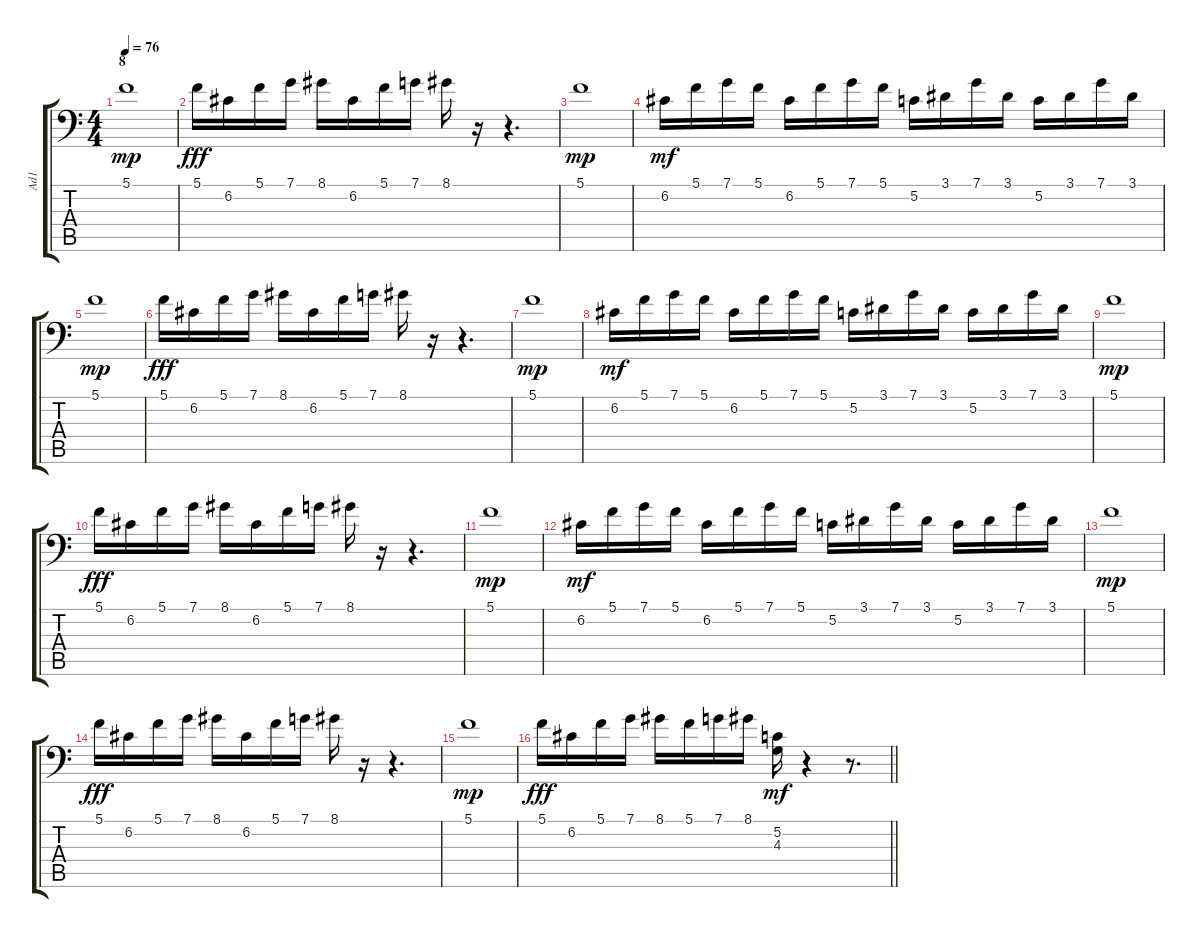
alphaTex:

\track ("Ad1" "Ad1") {instrument synthstrings1}
\staff {score tabs}
\tuning (C4 G3 Eb3 Bb2 F2 Bb1) {hide}
\ts (4 4)
\section ("" "8")
\tempo 76
\clef f4
\ks c
5.1.1{dy mp} |
5.1.16{dy fff} 6.2.16 5.1.16 7.1.16 8.1.16 6.2.16 5.1.16 7.1.16 8.1.16 r.16 r.4{d} |
5.1.1{dy mp} |
6.2.16{dy mf} 5.1.16 7.1.16 5.1.16 6.2.16 5.1.16 7.1.16 5.1.16 5.2.16 3.1.16 7.1.16 3.1.16 5.2.16 3.1.16 7.1.16 3.1.16 |
5.1.1{dy mp} |
5.1.16{dy fff} 6.2.16 5.1.16 7.1.16 8.1.16 6.2.16 5.1.16 7.1.16 8.1.16 r.16 r.4{d} |
5.1.1{dy mp} |
6.2.16{dy mf} 5.1.16 7.1.16 5.1.16 6.2.16 5.1.16 7.1.16 5.1.16 5.2.16 3.1.16 7.1.16 3.1.16 5.2.16 3.1.16 7.1.16 3.1.16 |
5.1.1{dy mp} |
5.1.16{dy fff} 6.2.16 5.1.16 7.1.16 8.1.16 6.2.16 5.1.16 7.1.16 8.1.16 r.16 r.4{d} |
5.1.1{dy mp} |
6.2.16{dy mf} 5.1.16 7.1.16 5.1.16 6.2.16 5.1.16 7.1.16 5.1.16 5.2.16 3.1.16 7.1.16 3.1.16 5.2.16 3.1.16 7.1.16 3.1.16 |
5.1.1{dy mp} |
5.1.16{dy fff} 6.2.16 5.1.16 7.1.16 8.1.16 6.2.16 5.1.16 7.1.16 8.1.16 r.16 r.4{d} |
5.1.1{dy mp} |
\barLineRight lightlight
5.1.16{dy fff} 6.2.16 5.1.16 7.1.16 8.1.16 5.1.16 7.1.16 8.1.16 (5.2 4.3).16{dy mf} r.4 r.8{d}
